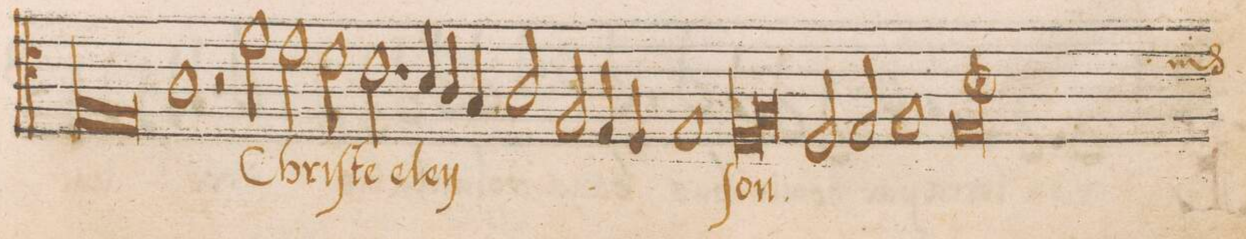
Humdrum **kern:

**kern	**text
*I"ALTVS	*
*clefC4	*
*k[]	*
*met(C|)	*
*M2/1	*
1F	-i-
=27-	=27-
1E	.
*Xlig	*
1A	-ſon
*	*Xij
=28-	=28-
2r	.
2f\	Chri-
2e\	.
2d\	-ſte
=29-	=29-
2.c\	e-
4B/	-ley-
4A/	.
4G/	.
2A/	.
=30-	=30-
2F/	.
4E/	.
4D/	.
1E	.
=31-	=31-
*lig	*
1D	-ſon.
1F	.
*Xlig	*
=32-	=32-
2D/	.
2E/	.
1F	.
=33-	=33-
*custos:d	*
0E;>	.
=34-	=34-
*M2/1	*
*met(C|)	*
*-	*-
